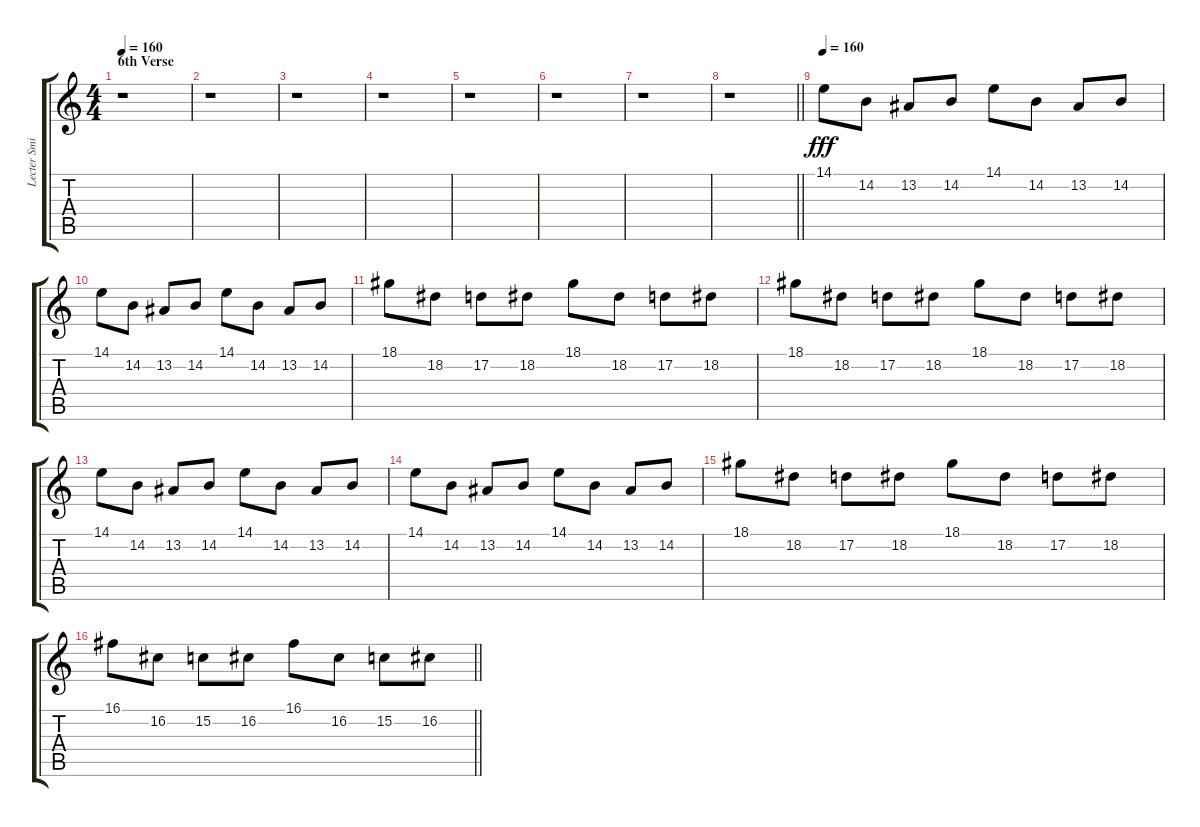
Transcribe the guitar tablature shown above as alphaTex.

\track ("Lecter Smith" "Lecter Smi") {instrument tremolostrings}
\staff {score tabs}
\tuning (D4 A3 F3 C3 G2 D2) {hide}
\ts (4 4)
\section ("" "6th Verse")
\tempo 160
\clef g2
\ks c
r.1{dy fff} |
r.1 |
r.1 |
r.1 |
r.1 |
r.1 |
r.1 |
\barLineRight lightlight
r.1 |
\tempo 160
14.1.8{volume 12 instrument tremolostrings} 14.2.8 13.2.8 14.2.8 14.1.8 14.2.8 13.2.8 14.2.8 |
14.1.8 14.2.8 13.2.8 14.2.8 14.1.8 14.2.8 13.2.8 14.2.8 |
18.1.8 18.2.8 17.2.8 18.2.8 18.1.8 18.2.8 17.2.8 18.2.8 |
18.1.8 18.2.8 17.2.8 18.2.8 18.1.8 18.2.8 17.2.8 18.2.8 |
14.1.8 14.2.8 13.2.8 14.2.8 14.1.8 14.2.8 13.2.8 14.2.8 |
14.1.8 14.2.8 13.2.8 14.2.8 14.1.8 14.2.8 13.2.8 14.2.8 |
18.1.8 18.2.8 17.2.8 18.2.8 18.1.8 18.2.8 17.2.8 18.2.8 |
\barLineRight lightlight
16.1.8 16.2.8 15.2.8 16.2.8 16.1.8 16.2.8 15.2.8 16.2.8
